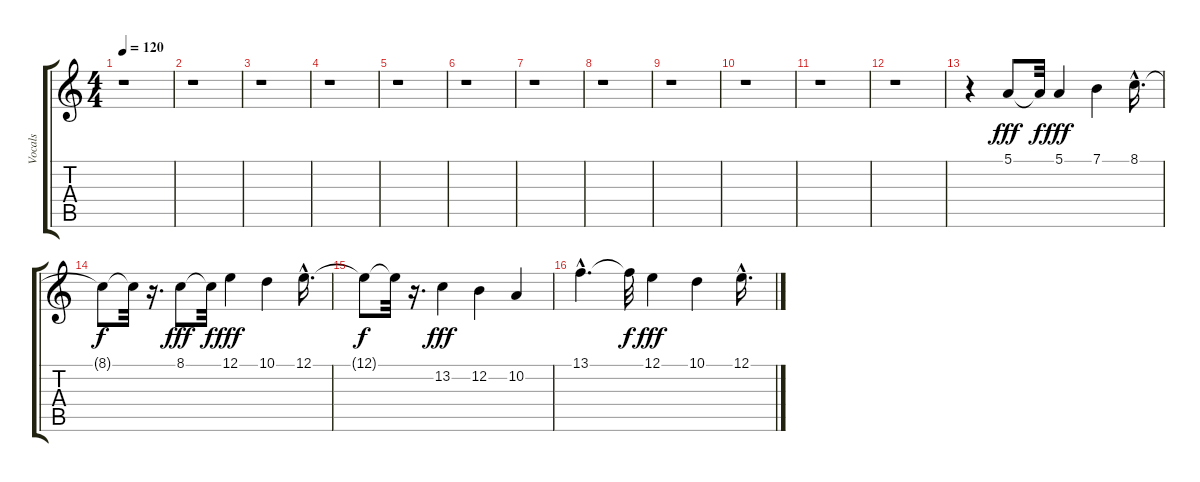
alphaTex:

\track ("Vocals" "Vocals") {instrument lead3calliope}
\staff {score tabs}
\tuning (E4 B3 G3 D3 A2 E2) {hide}
\ts (4 4)
\tempo 120
\clef g2
\ks c
r.1{dy fff} |
r.1 |
r.1 |
r.1 |
r.1 |
r.1 |
r.1 |
r.1 |
r.1 |
r.1 |
r.1 |
r.1 |
r.4 5.1.8 5.1{t}.32{dy f} 5.1.4{dy fff} 7.1.4 8.1{hac}.16{d} |
8.1{t}.8{dy f} 8.1{t}.32 r.16{d} 8.1.8{dy fff} 8.1{t}.32{dy f} 12.1.4{dy fff} 10.1.4 12.1{hac}.16{d} |
12.1{t}.8{dy f} 12.1{t}.32 r.16{d} 13.2.4{dy fff} 12.2.4 10.2.4 |
13.1{hac}.4{d} 13.1{t}.32{dy f} 12.1.4{dy fff} 10.1.4 12.1{hac}.16{d}
